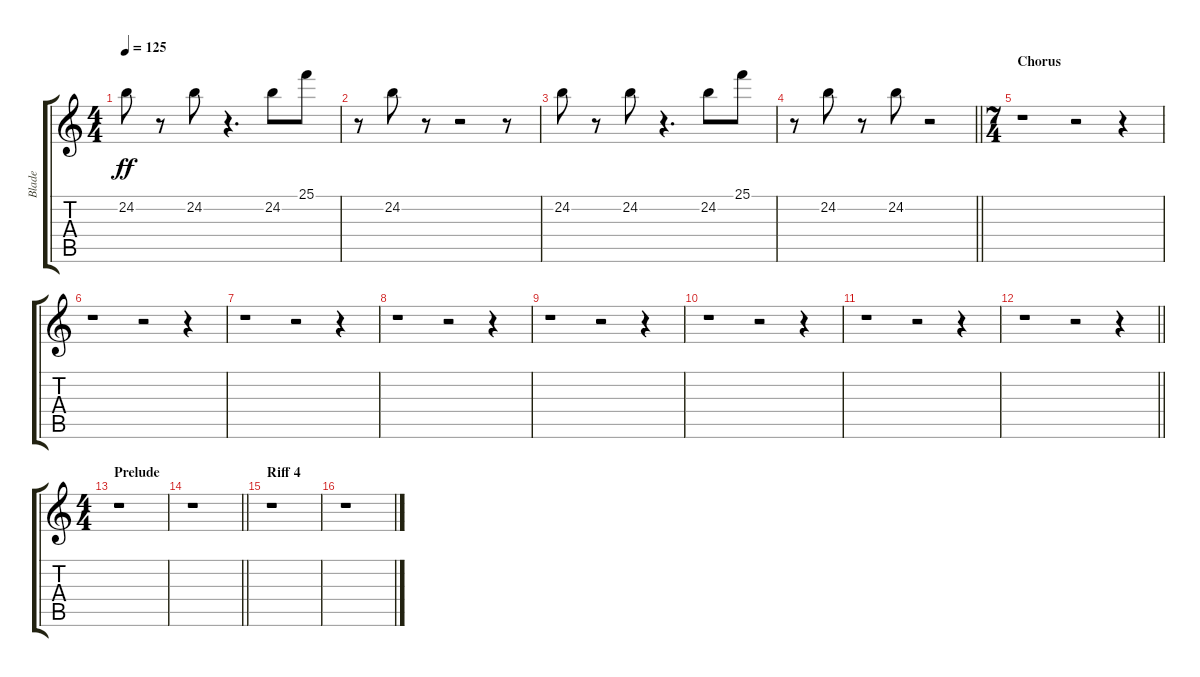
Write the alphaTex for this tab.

\track ("Blade" "Blade") {instrument synthstrings1}
\staff {score tabs}
\tuning (E4 B3 G3 D3 A2 E2) {hide}
\ts (4 4)
\tempo 125
\clef g2
\ks c
24.2.8{dy ff} r.8 24.2.8 r.4{d} 24.2.8 25.1.8 |
r.8 24.2.8 r.8 r.2 r.8 |
24.2.8 r.8 24.2.8 r.4{d} 24.2.8 25.1.8 |
\barLineRight lightlight
r.8 24.2.8 r.8 24.2.8 r.2 |
\ts (7 4)
\section ("" "Chorus")
r.1 r.2 r.4 |
r.1 r.2 r.4 |
r.1 r.2 r.4 |
r.1 r.2 r.4 |
r.1 r.2 r.4 |
r.1 r.2 r.4 |
r.1 r.2 r.4 |
\barLineRight lightlight
r.1 r.2 r.4 |
\ts (4 4)
\section ("" "Prelude")
r.1 |
\barLineRight lightlight
r.1 |
\section ("" "Riff 4")
r.1 |
r.1
